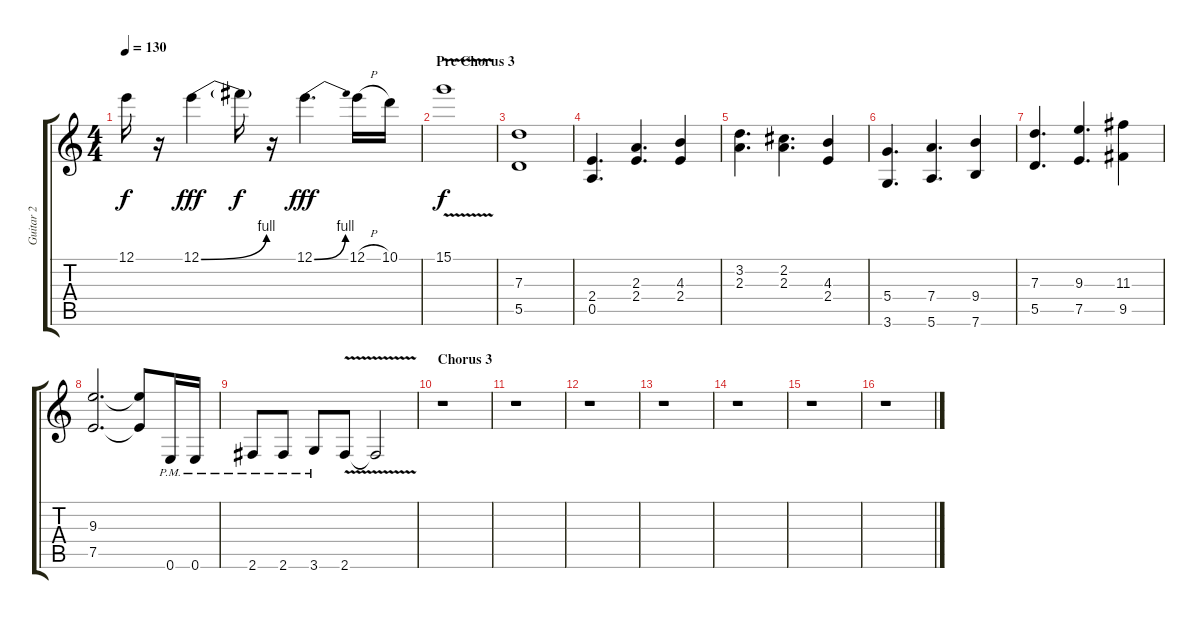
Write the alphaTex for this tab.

\track ("Guitar 2" "Guitar 2") {instrument distortionguitar}
\staff {score tabs}
\tuning (E4 B3 G3 D3 A2 E2) {hide}
\ts (4 4)
\tempo 130
\clef g2
\ks c
12.1{t}.16{dy f} r.16 12.1{be (bend 0 0 60 4)}.4{dy fff} 12.1{t}.16{dy f} r.16 12.1{be (bend 0 0 60 4)}.4{d dy fff} 12.1{h}.16 10.1.16 |
\section ("" "Pre Chorus 3")
15.1{v}.1{dy f} |
(7.3 5.5).1 |
(2.4 0.5).4{d} (2.3 2.4).4{d} (4.3 2.4).4 |
(3.2 2.3).4{d} (2.2 2.3).4{d} (4.3 2.4).4 |
(5.4 3.6).4{d} (7.4 5.6).4{d} (9.4 7.6).4 |
(7.3 5.5).4{d} (9.3 7.5).4{d} (11.3 9.5).4 |
(9.3 7.5).2{d} (9.3{t} 7.5{t}).8 0.6{pm}.16 0.6{pm}.16 |
2.6{pm}.8 2.6{pm}.8 3.6{pm}.8 2.6{v}.8 2.6{t}.2 |
\section ("" "Chorus 3")
r.1 |
r.1 |
r.1 |
r.1 |
r.1 |
r.1 |
r.1
